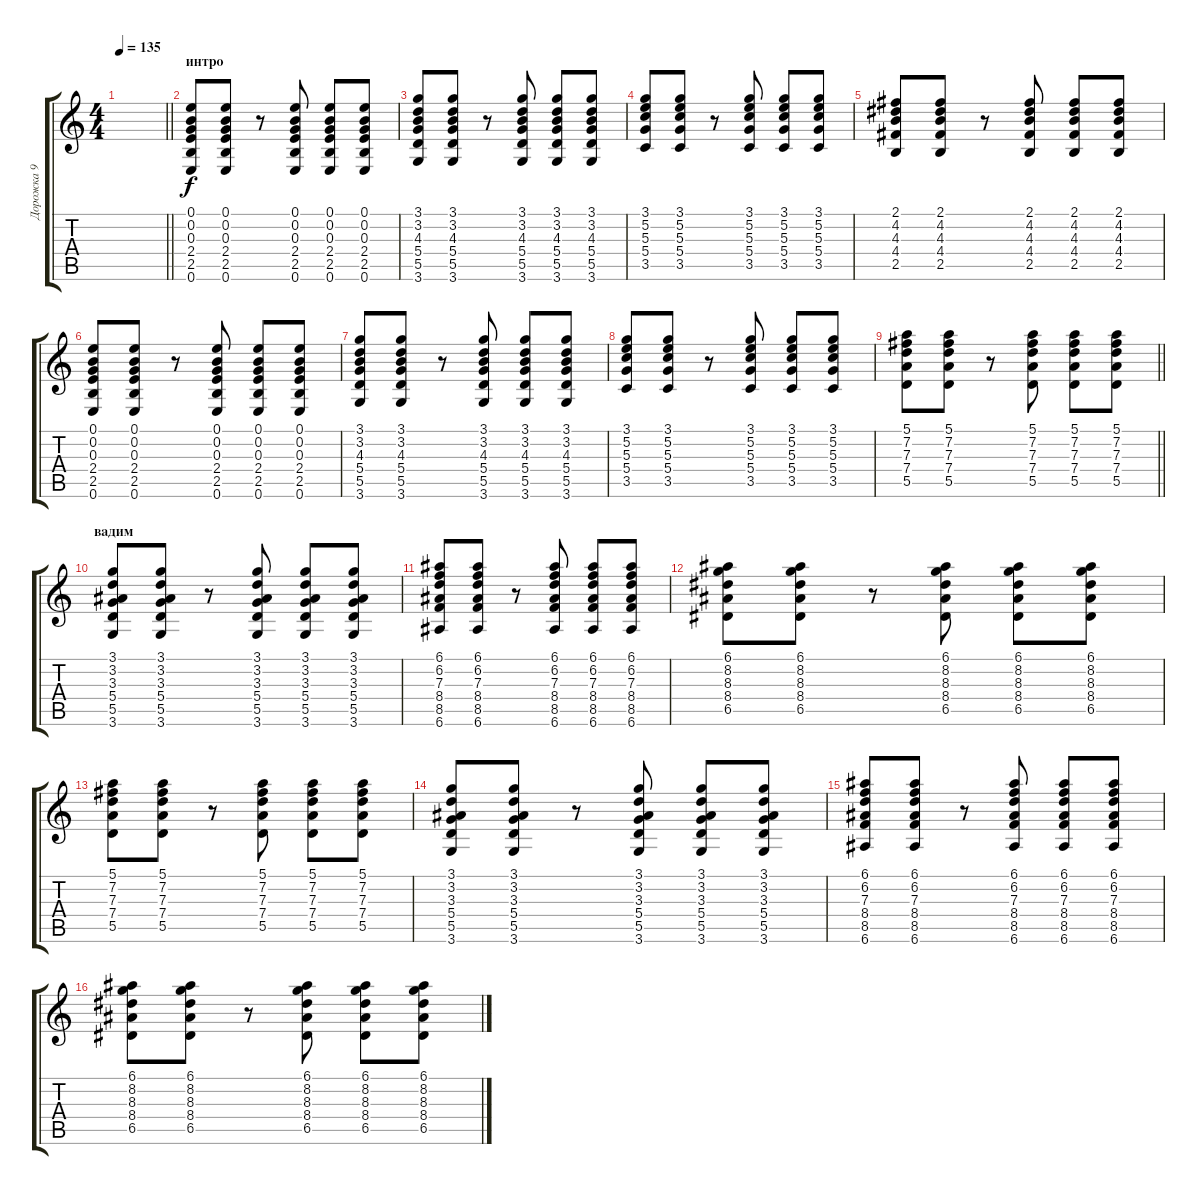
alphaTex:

\track ("Дорожка 9" "Дорожка 9") {instrument electricguitarclean}
\staff {score tabs}
\tuning (E4 B3 G3 D3 A2 E2) {hide}
\ts (4 4)
\tempo 135
\clef g2
\barLineRight lightlight
\ks c
|
\section ("" "интро")
(0.1 0.2 0.3 2.4 2.5 0.6).8 (0.1 0.2 0.3 2.4 2.5 0.6).8 r.8 (0.1 0.2 0.3 2.4 2.5 0.6).8 (0.1 0.2 0.3 2.4 2.5 0.6).8 (0.1 0.2 0.3 2.4 2.5 0.6).8 |
(3.1 3.2 4.3 5.4 5.5 3.6).8 (3.1 3.2 4.3 5.4 5.5 3.6).8 r.8 (3.1 3.2 4.3 5.4 5.5 3.6).8 (3.1 3.2 4.3 5.4 5.5 3.6).8 (3.1 3.2 4.3 5.4 5.5 3.6).8 |
(3.1 5.2 5.3 5.4 3.5).8 (3.1 5.2 5.3 5.4 3.5).8 r.8 (3.1 5.2 5.3 5.4 3.5).8 (3.1 5.2 5.3 5.4 3.5).8 (3.1 5.2 5.3 5.4 3.5).8 |
(2.1 4.2 4.3 4.4 2.5).8 (2.1 4.2 4.3 4.4 2.5).8 r.8 (2.1 4.2 4.3 4.4 2.5).8 (2.1 4.2 4.3 4.4 2.5).8 (2.1 4.2 4.3 4.4 2.5).8 |
(0.1 0.2 0.3 2.4 2.5 0.6).8 (0.1 0.2 0.3 2.4 2.5 0.6).8 r.8 (0.1 0.2 0.3 2.4 2.5 0.6).8 (0.1 0.2 0.3 2.4 2.5 0.6).8 (0.1 0.2 0.3 2.4 2.5 0.6).8 |
(3.1 3.2 4.3 5.4 5.5 3.6).8 (3.1 3.2 4.3 5.4 5.5 3.6).8 r.8 (3.1 3.2 4.3 5.4 5.5 3.6).8 (3.1 3.2 4.3 5.4 5.5 3.6).8 (3.1 3.2 4.3 5.4 5.5 3.6).8 |
(3.1 5.2 5.3 5.4 3.5).8 (3.1 5.2 5.3 5.4 3.5).8 r.8 (3.1 5.2 5.3 5.4 3.5).8 (3.1 5.2 5.3 5.4 3.5).8 (3.1 5.2 5.3 5.4 3.5).8 |
\barLineRight lightlight
(5.1 7.2 7.3 7.4 5.5).8 (5.1 7.2 7.3 7.4 5.5).8 r.8 (5.1 7.2 7.3 7.4 5.5).8 (5.1 7.2 7.3 7.4 5.5).8 (5.1 7.2 7.3 7.4 5.5).8 |
\section ("" "вадим")
(3.1 3.2 3.3 5.4 5.5 3.6).8 (3.1 3.2 3.3 5.4 5.5 3.6).8 r.8 (3.1 3.2 3.3 5.4 5.5 3.6).8 (3.1 3.2 3.3 5.4 5.5 3.6).8 (3.1 3.2 3.3 5.4 5.5 3.6).8 |
(6.1 6.2 7.3 8.4 8.5 6.6).8 (6.1 6.2 7.3 8.4 8.5 6.6).8 r.8 (6.1 6.2 7.3 8.4 8.5 6.6).8 (6.1 6.2 7.3 8.4 8.5 6.6).8 (6.1 6.2 7.3 8.4 8.5 6.6).8 |
(6.1 8.2 8.3 8.4 6.5).8 (6.1 8.2 8.3 8.4 6.5).8 r.8 (6.1 8.2 8.3 8.4 6.5).8 (6.1 8.2 8.3 8.4 6.5).8 (6.1 8.2 8.3 8.4 6.5).8 |
(5.1 7.2 7.3 7.4 5.5).8 (5.1 7.2 7.3 7.4 5.5).8 r.8 (5.1 7.2 7.3 7.4 5.5).8 (5.1 7.2 7.3 7.4 5.5).8 (5.1 7.2 7.3 7.4 5.5).8 |
(3.1 3.2 3.3 5.4 5.5 3.6).8 (3.1 3.2 3.3 5.4 5.5 3.6).8 r.8 (3.1 3.2 3.3 5.4 5.5 3.6).8 (3.1 3.2 3.3 5.4 5.5 3.6).8 (3.1 3.2 3.3 5.4 5.5 3.6).8 |
(6.1 6.2 7.3 8.4 8.5 6.6).8 (6.1 6.2 7.3 8.4 8.5 6.6).8 r.8 (6.1 6.2 7.3 8.4 8.5 6.6).8 (6.1 6.2 7.3 8.4 8.5 6.6).8 (6.1 6.2 7.3 8.4 8.5 6.6).8 |
(6.1 8.2 8.3 8.4 6.5).8 (6.1 8.2 8.3 8.4 6.5).8 r.8 (6.1 8.2 8.3 8.4 6.5).8 (6.1 8.2 8.3 8.4 6.5).8 (6.1 8.2 8.3 8.4 6.5).8
